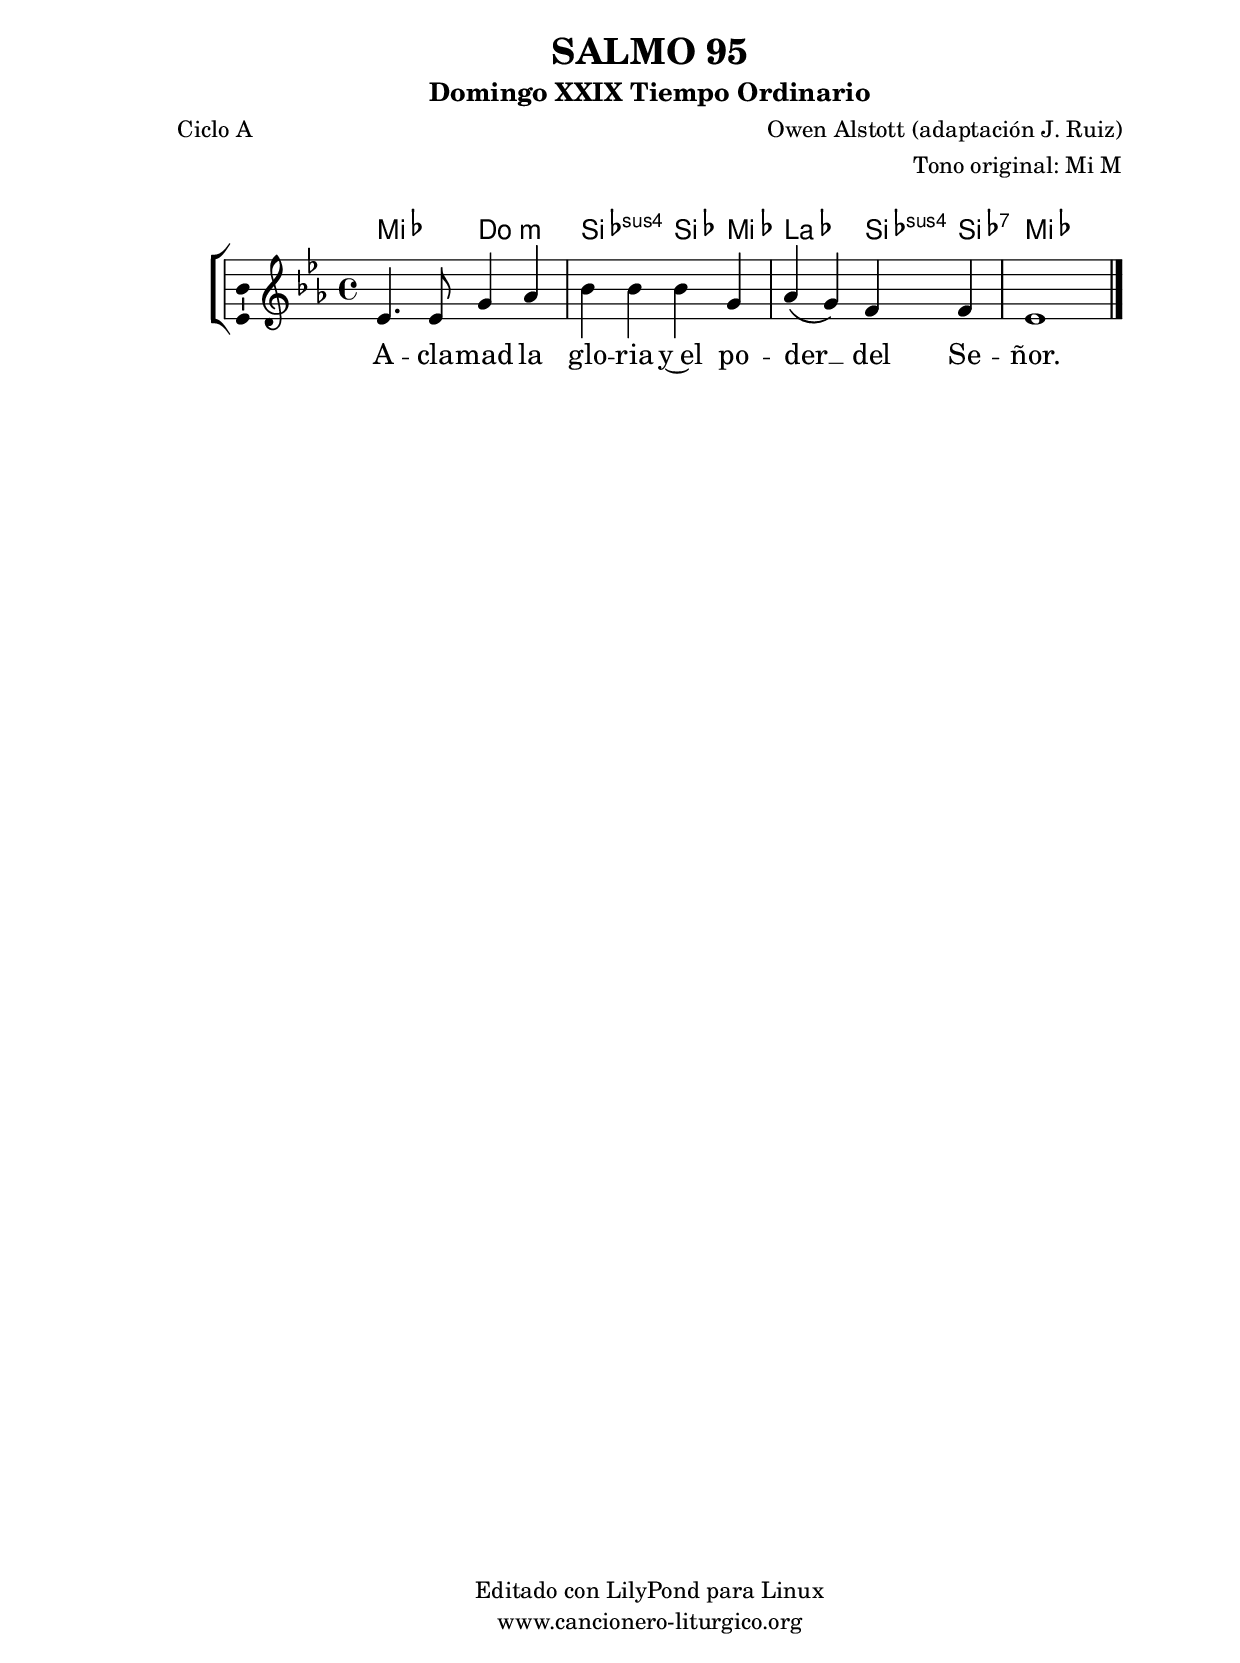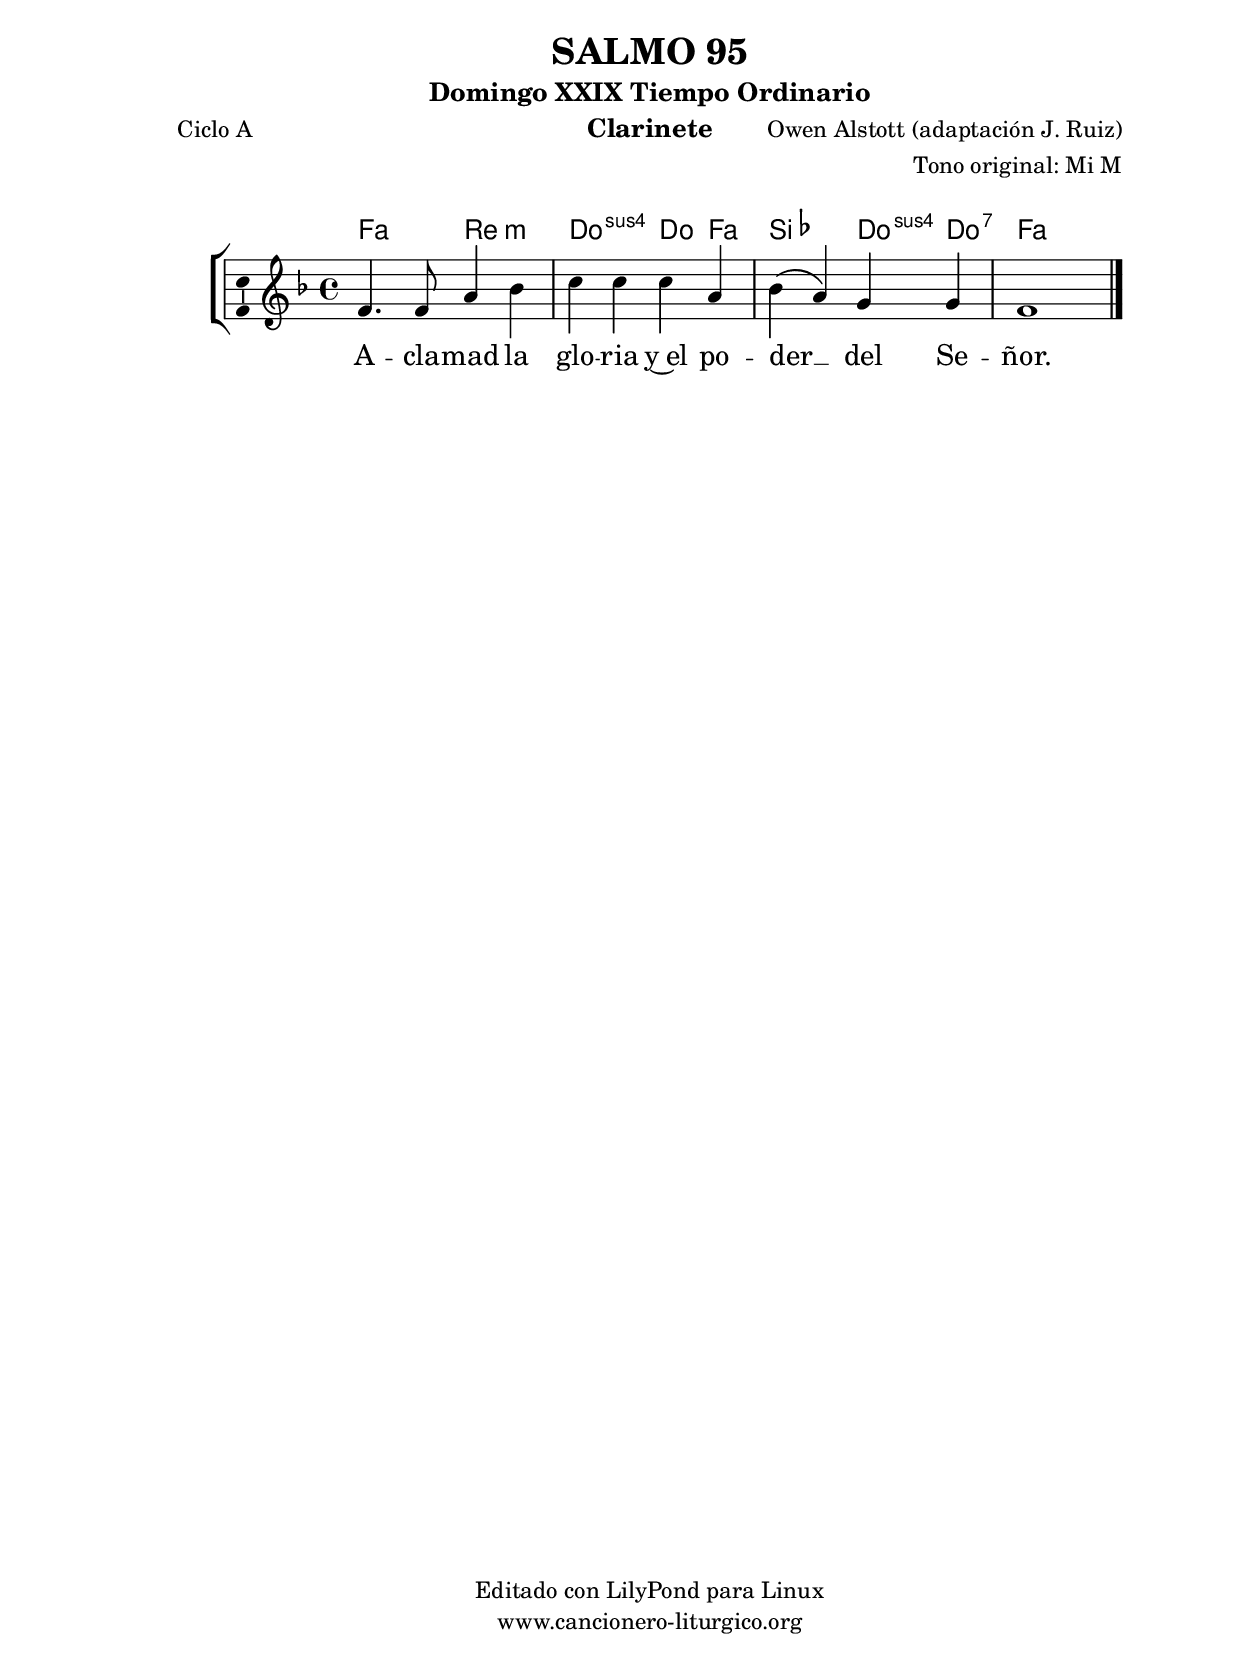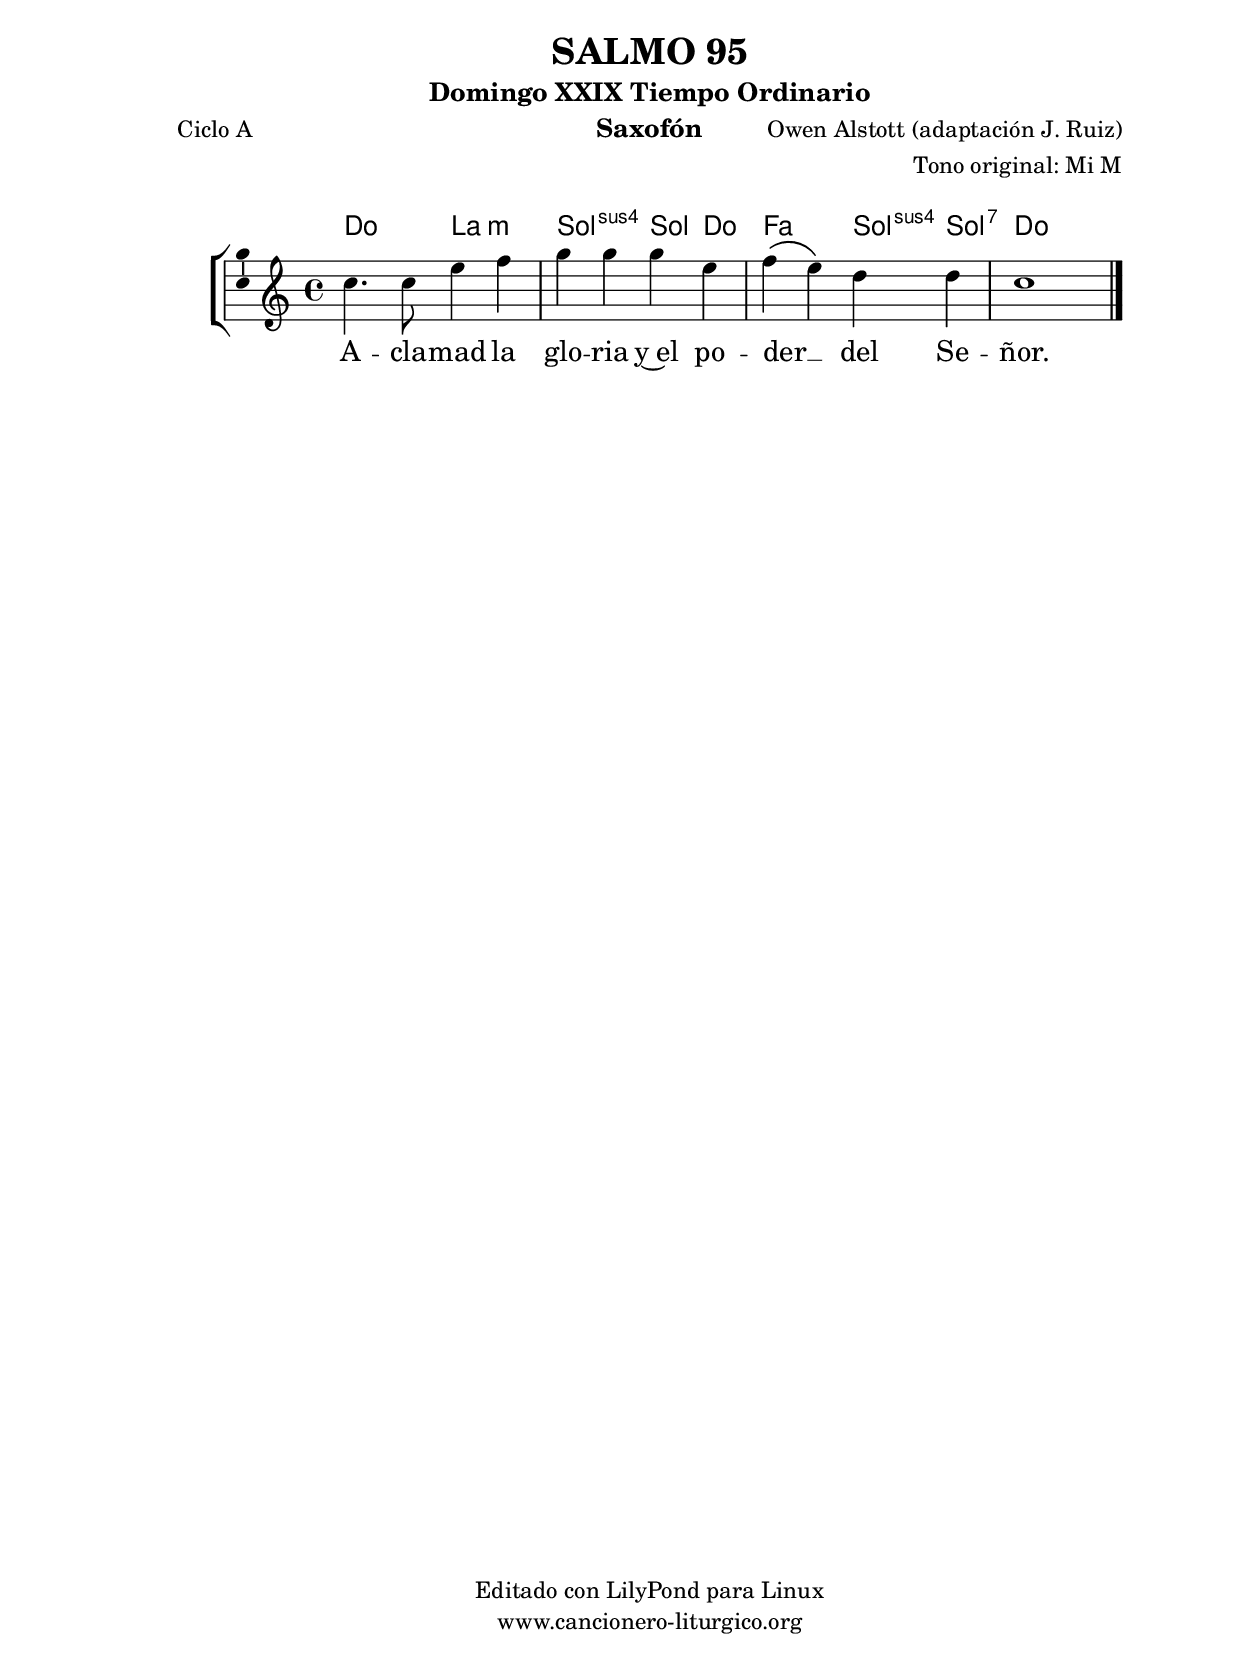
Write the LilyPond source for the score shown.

%
%para convertir .midi en .wav:
%timidity filename.midi -Ow -o finename.wav
%
%
%Para convertir de .wav a .mp3:
%lame -h -m j filename.wav
%
%
%para escuchar el midi:
%timidity nombrefichero.midi
%


%versión de lilypond para la que se ha escrito esta partitura:
\version "2.16.0"

	%Tamaño papel
	#(set-default-paper-size "a4")
	%Tamaño partitura
	#(set-global-staff-size 20)
	%No responde al pulsar sobre una nota
	#(ly:set-option 'point-and-click #f)

%parámetros del encabezamiento:
\header {
	title = "SALMO 95"
	subtitle = "Domingo XXIX Tiempo Ordinario"
	composer = "Owen Alstott (adaptación J. Ruiz)"
	poet = "Ciclo A"
	meter = ""
	arranger = "Tono original: Mi M"
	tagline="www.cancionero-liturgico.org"
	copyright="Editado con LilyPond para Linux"
	}

%parámetros asociados al papel:
\paper  {
	oddHeaderMarkup = \markup {\fill-line { \on-the-fly #not-first-page \fromproperty #'header:title \on-the-fly #not-first-page \fromproperty #'header:composer }}
	evenHeaderMarkup = \markup {\fill-line { \fromproperty #'header:composer \fromproperty #'header:title }}
	#(set-paper-size "a4")
	print-page-number = ##f
	first-page-number = 1
	print-first-page-number = ##f
%	head-separation = 3.0 \cm
	top-margin = 2.0 \cm
	bottom-margin = 0.5\cm
%%%	bottom-margin = -1.0\cm
	left-margin = 3.0 \cm
	line-width = 16.0 \cm 
	indent = 8\mm
	interscoreline = 2.\mm
	between-system-space = 15\mm
%	para que las partituras no llenen la hoja:
	ragged-bottom = ##t
%	idem para la última hoja:
	ragged-last-bottom = ##f
%	para que las partituras llenen el ancho del papel:
	ragged-last = ##f
	after-title-space = 2.5 \cm
%page-count=1
system-count=1

	%Flexible Vertical Spacing
%	markup-markup-spacing =
%	#'((basic-distance . 15) (minimum-distance . 15) (padding . 3))
	markup-system-spacing =
	#'((basic-distance . 15) (minimum-distance . 15) (padding . 3))
	system-system-spacing =
	#'((basic-distance . 15) (minimum-distance . 15) (padding . 3))
	score-system-spacing =
	#'((basic-distance . 15) (minimum-distance . 15) (padding . 5))
%	top-system-spacing = % header
%	#'((basic-distance . 8) (minimum-distance . 0) (padding . 3))
%	top-markup-spacing =
%	#'((basic-distance . 20) (minimum-distance . 20) (padding . 3))
	last-bottom-spacing = % footer
	#'((basic-distance . 5) (minimum-distance . 5) (padding . 3))
%	score-markup-spacing =
%	#'((basic-distance . 16) (minimum-distance . 13) (padding . 3))

	}


%parámetros que afectan a toda la partitura:
global =  {
	%clave de sol (G):
	\clef G
	%armadura:
	\transpose e ees
	\key e \major
	\tempo 4=110
	\set Score.tempoHideNote = ##t
	}


acordes = {
	\italianChords
	\chordmode {
	\transpose e ees
{
e2 cis:m b:sus4 b4 e a2 b4:sus4 b:7 e1
	}
	}
}


melodia = 
	\transpose e ees
{
	\relative c'{
	\time 4/4

e4. e8 gis4 a
b4 b b gis
a4 \(gis\) fis fis
e1

	\bar "|."
	}
	}


texto = \lyricmode {
A -- cla -- mad la glo -- ria y~el po -- der __ _ del Se -- ñor.
	}


acordesStaff = \context ChordNames = acordesStaff <<
	\set chordChanges = ##t
	\acordes
	>>


vozStaff = \context Voice = vozStaff
\with {\consists "Ambitus_engraver"}
<<
%	\set Staff.instrumentName = ""
%	\set Staff.shortInstrumentName = ""
%	\set Staff.midiInstrument = #"clarinet"
%	\set Staff.midiInstrument = #"cello"
%	\set Staff.midiInstrument = #"flute"
	\set Staff.midiInstrument = #"electric guitar (jazz)"
%	\set Staff.midiInstrument = #"english horn"
%	\set Staff.midiInstrument = #"violin"
%	\set Staff.midiInstrument = #"glockenspiel"
	\set Staff.midiMinimumVolume = #0.7
	\set Staff.midiMaximumVolume = #0.9
	\global
	\melodia
	>>


textoStaff = \context Lyrics = textoStaff <<
	\lyricsto vozStaff \texto
	>>

\book {
	\score {
		\context ChoirStaff {
			\override StaffGroup.SystemStartBracket #'collapse-height = #1
			\override Score.SystemStartBar #'collapse-height = #1
			<<
			\acordesStaff
			\vozStaff
			\textoStaff
			>>
			}
		\layout {
	    		\context {
				\Lyrics
				\override LyricText #'font-size = #2
				}
	   		 \context {
				\Score
				%fontSize = #3
				\override StaffSymbol #'staff-space = #(magstep +3)
				%\override Beam #'thickness = #0.55
				%\override SpacingSpanner #'spacing-increment = #1.0
				%\override Slur #'height-limit = #1.5
				}
			}
		}
	\score {
		\unfoldRepeats
		\context ChoirStaff {
			<<
			\acordesStaff
			\vozStaff
			>>
			}
		\midi {
	  		\context {
	  			\Score
				tempoWholesPerMinute = #(ly:make-moment 70 4)
				}
			}
		}
	}

%Partitura para clarinete
#(define output-suffix "C")
\book {
	\header{
		instrument = "Clarinete"
		}
	\score {
		\context ChoirStaff {
			\override StaffGroup.SystemStartBracket #'collapse-height = #1
			\override Score.SystemStartBar #'collapse-height = #1
\transpose c d
			<<
			\acordesStaff
			\vozStaff
			\textoStaff
			>>
			}
		\layout {
	    		\context {
				\Lyrics
				\override LyricText #'font-size = #2
				}
	   		 \context {
				\Score
				%fontSize = #3
				\override StaffSymbol #'staff-space = #(magstep +3)
				%\override Beam #'thickness = #0.55
				%\override SpacingSpanner #'spacing-increment = #1.0
				%\override Slur #'height-limit = #1.5
				}
			}
		}
	}

%Partitura para saxofón
#(define output-suffix "S")
\book {
	\header{
		instrument = "Saxofón"
		}
	\score {
		\context ChoirStaff {
			\override StaffGroup.SystemStartBracket #'collapse-height = #1
			\override Score.SystemStartBar #'collapse-height = #1
\transpose c a
			<<
			\acordesStaff
			\vozStaff
			\textoStaff
			>>
			}
		\layout {
	    		\context {
				\Lyrics
				\override LyricText #'font-size = #2
				}
	   		 \context {
				\Score
				%fontSize = #3
				\override StaffSymbol #'staff-space = #(magstep +3)
				%\override Beam #'thickness = #0.55
				%\override SpacingSpanner #'spacing-increment = #1.0
				%\override Slur #'height-limit = #1.5
				}
			}
		}
	}

